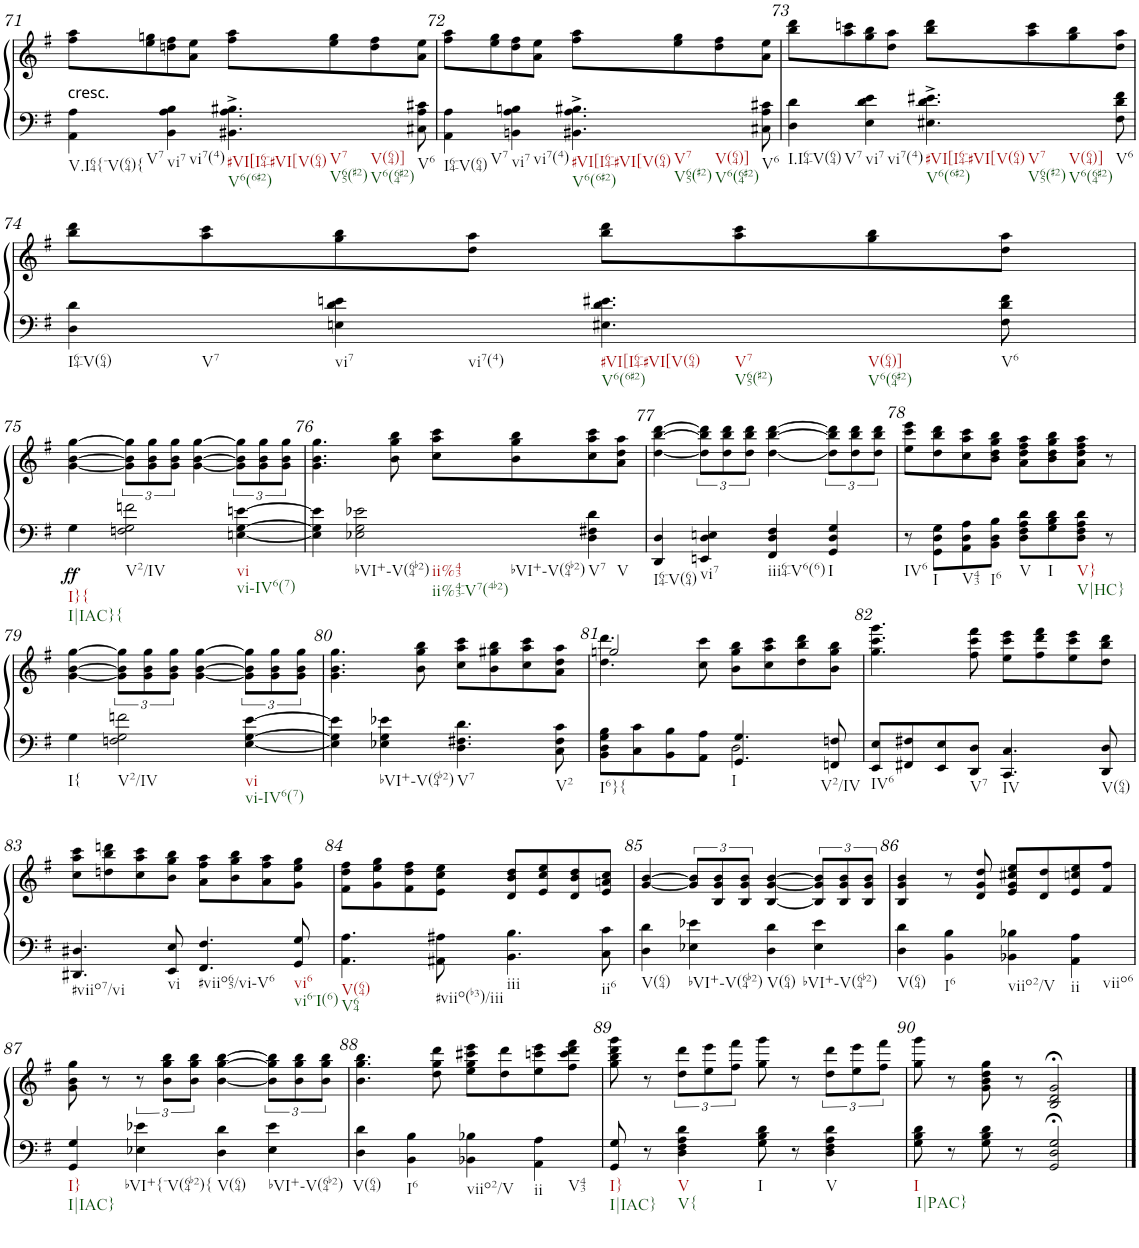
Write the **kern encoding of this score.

**kern	**kern	**dynam
*part1	*part1	*part1
*staff2	*staff1	*staff1/2
*I"Klavier	*	*
*I'Klav.	*	*
!!LO:PB:g=z
*clefF4	*clefG2	*
*k[f#]	*k[f#]	*
*G:	*G:	*
*M4/4	*M4/4	*
*met(c)	*met(c)	*
=71	=71	=71
!LO:TX:a:t=cresc.	!	!
!LO:TX:b:t=V.I64{-V(64){	!	!
!LO:TX:b:t=V7	!	!
4AA\ 4A\	8ff#\ 8aa\L	.
.	8ee\ 8ggn\	.
!LO:TX:b:t=vi7	!	!
!LO:TX:b:t=vi7(4)	!	!
4BB\ 4A\ 4B\	8ddn\ 8ff#\	.
.	8a\ 8ee\J	.
!LO:TX:b:t=#VI[I64-#VI[V(64)	!	!
!LO:TX:b:t=V6(6#2)	!	!
!LO:TX:b:t=V7	!	!
!LO:TX:b:t=V65(#2)	!	!
!LO:TX:b:t=V(64)]	!	!
!LO:TX:b:t=V6(64#2)	!	!
4.BB#X\^ 4.A\^ 4.B#X\^	8ff#\ 8aa\L	.
.	8ee\ 8gg\	.
.	8dd\ 8ff#\	.
!LO:TX:b:t=V6	!	!
8C#X\ 8A\ 8c#X\	8a\ 8ee\J	.
=72	=72	=72
!LO:TX:b:t=I64-V(64)	!	!
!LO:TX:b:t=V7	!	!
4AA\ 4A\	8ff#\ 8aa\L	.
.	8ee\ 8gg\	.
!LO:TX:b:t=vi7	!	!
!LO:TX:b:t=vi7(4)	!	!
4BBn\ 4A\ 4Bn\	8dd\ 8ff#\	.
.	8a\ 8ee\J	.
!LO:TX:b:t=#VI[I64-#VI[V(64)	!	!
!LO:TX:b:t=V6(6#2)	!	!
!LO:TX:b:t=V7	!	!
!LO:TX:b:t=V65(#2)	!	!
!LO:TX:b:t=V(64)]	!	!
!LO:TX:b:t=V6(64#2)	!	!
4.BB#X\^ 4.A\^ 4.B#X\^	8ff#\ 8aa\L	.
.	8ee\ 8gg\	.
.	8dd\ 8ff#\	.
!LO:TX:b:t=V6	!	!
8C#X\ 8A\ 8c#X\	8a\ 8ee\J	.
=73	=73	=73
!LO:TX:b:t=I.I64-V(64)	!	!
!LO:TX:b:t=V7	!	!
4D\ 4d\	8bb\ 8ddd\L	.
.	8aa\ 8cccn\	.
!LO:TX:b:t=vi7	!	!
!LO:TX:b:t=vi7(4)	!	!
4E\ 4d\ 4e\	8gg\ 8bb\	.
.	8dd\ 8aa\J	.
!LO:TX:b:t=#VI[I64-#VI[V(64)	!	!
!LO:TX:b:t=V6(6#2)	!	!
!LO:TX:b:t=V7	!	!
!LO:TX:b:t=V65(#2)	!	!
!LO:TX:b:t=V(64)]	!	!
!LO:TX:b:t=V6(64#2)	!	!
4.E#X\^ 4.d\^ 4.e#X\^	8bb\ 8ddd\L	.
.	8aa\ 8ccc\	.
.	8gg\ 8bb\	.
!LO:TX:b:t=V6	!	!
8F#\ 8d\ 8f#\	8dd\ 8aa\J	.
!!LO:LB:g=z
=74	=74	=74
!LO:TX:b:t=I64-V(64)	!	!
!LO:TX:b:t=V7	!	!
4D\ 4d\	8bb\ 8ddd\L	.
.	8aa\ 8ccc\	.
!LO:TX:b:t=vi7	!	!
!LO:TX:b:t=vi7(4)	!	!
4En\ 4d\ 4en\	8gg\ 8bb\	.
.	8dd\ 8aa\J	.
!LO:TX:b:t=#VI[I64-#VI[V(64)	!	!
!LO:TX:b:t=V6(6#2)	!	!
!LO:TX:b:t=V7	!	!
!LO:TX:b:t=V65(#2)	!	!
!LO:TX:b:t=V(64)]	!	!
!LO:TX:b:t=V6(64#2)	!	!
4.E#X\ 4.d\ 4.e#X\	8bb\ 8ddd\L	.
.	8aa\ 8ccc\	.
.	8gg\ 8bb\	.
!LO:TX:b:t=V6	!	!
8F#\ 8d\ 8f#\	8dd\ 8aa\J	.
!!LO:LB:g=z
=75	=75	=75
!LO:TX:b:t=I}{	!	!
!LO:TX:b:t=I|IAC}{	!	!
!	!	!LO:DY:b=2
4G\	[4g\ [4b\ [4gg\	ff
!LO:TX:b:t=V2/IV	!	!
2Fn\ 2G\ 2fn\	12g\] 12b\] 12gg\]L	.
.	12g\ 12b\ 12gg\	.
.	12g\ 12b\ 12gg\J	.
.	[4g\ [4b\ [4gg\	.
!LO:TX:b:t=vi	!	!
!LO:TX:b:t=vi-IV6(7)	!	!
[4En\ [4G\ [4en\	12g\] 12b\] 12gg\]L	.
.	12g\ 12b\ 12gg\	.
.	12g\ 12b\ 12gg\J	.
=76	=76	=76
4E\] 4G\] 4e\]	4.g\ 4.b\ 4.gg\	.
!LO:TX:b:t=bVI+-V(64b2)	!	!
!LO:TX:b:t=ii%43	!	!
!LO:TX:b:t=ii%43-V7(4b2)	!	!
!LO:TX:b:t=bVI+-V(64b2)	!	!
2E-X\ 2G\ 2e-X\	.	.
.	8b\ 8gg\ 8bb\	.
.	8cc\ 8aa\ 8ccc\L	.
.	8b\ 8gg\ 8bb\	.
!LO:TX:b:t=V7	!	!
!LO:TX:b:t=V	!	!
4D\ 4F#X\ 4d\	8cc\ 8aa\ 8ccc\	.
.	8a\ 8dd\ 8aa\J	.
=77	=77	=77
!LO:TX:b:t=I64-V(64)	!	!
4DD/ 4D/	[4dd\ [4bb\ [4ddd\	.
!LO:TX:b:t=vi7	!	!
4EEn/ 4D/ 4En/	12dd\] 12bb\] 12ddd\]L	.
.	12dd\ 12bb\ 12ddd\	.
.	12dd\ 12bb\ 12ddd\J	.
!LO:TX:b:t=iii64-V6(6)	!	!
4FF#/ 4D/ 4F#/	[4dd\ [4bb\ [4ddd\	.
!LO:TX:b:t=I	!	!
4GG/ 4D/ 4G/	12dd\] 12bb\] 12ddd\]L	.
.	12dd\ 12bb\ 12ddd\	.
.	12dd\ 12bb\ 12ddd\J	.
=78	=78	=78
!LO:TX:b:t=IV6	!	!
8r	8ee\ 8ccc\ 8eee\L	.
!LO:TX:b:t=I	!	!
8GG\ 8D\ 8G\L	8dd\ 8bb\ 8ddd\	.
!LO:TX:b:t=V43	!	!
8AA\ 8D\ 8A\	8cc\ 8aa\ 8ccc\	.
!LO:TX:b:t=I6	!	!
8BB\ 8D\ 8B\J	8b\ 8dd\ 8gg\ 8bb\J	.
!LO:TX:b:t=V	!	!
8D\ 8F#\ 8A\ 8d\L	8a\ 8dd\ 8ff#\ 8aa\L	.
!LO:TX:b:t=I	!	!
8G\ 8B\ 8d\	8b\ 8dd\ 8gg\ 8bb\	.
!LO:TX:b:t=V}	!	!
!LO:TX:b:t=V|HC}	!	!
8D\ 8F#\ 8A\ 8d\J	8a\ 8dd\ 8ff#\ 8aa\J	.
8r	8r	.
!!LO:LB:g=z
=79	=79	=79
!LO:TX:b:t=I{	!	!
4G\	[4g\ [4b\ [4gg\	.
!LO:TX:b:t=V2/IV	!	!
2Fn\ 2G\ 2fn\	12g\] 12b\] 12gg\]L	.
.	12g\ 12b\ 12gg\	.
.	12g\ 12b\ 12gg\J	.
.	[4g\ [4b\ [4gg\	.
!LO:TX:b:t=vi	!	!
!LO:TX:b:t=vi-IV6(7)	!	!
[4E\ [4G\ [4e\	12g\] 12b\] 12gg\]L	.
.	12g\ 12b\ 12gg\	.
.	12g\ 12b\ 12gg\J	.
=80	=80	=80
4E\] 4G\] 4e\]	4.g\ 4.b\ 4.gg\	.
!LO:TX:b:t=bVI+-V(64b2)	!	!
4E-X\ 4G\ 4e-X\	.	.
.	8b\ 8gg\ 8bb\	.
!LO:TX:b:t=V7	!	!
4.D\ 4.F#X\ 4.d\	8cc\ 8aa\ 8ccc\L	.
.	8b\ 8gg#X\ 8bb\	.
.	8cc\ 8aa\ 8ccc\	.
!LO:TX:b:t=V2	!	!
8C\ 8F#\ 8c\	8a\ 8dd\ 8aa\J	.
=81	=81	=81
*^	*^	*
!LO:TX:b:t=I6}{	!	!	!	!
8BB\ 8D\ 8G\ 8B\L	2ryy	2ggn/	4.dd\ 4.ddd\	.
8C\ 8c\	.	.	.	.
8BB\ 8B\	.	.	.	.
8AA\ 8A\J	.	.	8cc\ 8ccc\	.
!LO:TX:b:t=I	!	!	!	!
4.GG/ 4.G/	2D\	8b\ 8gg\ 8bb\L	2ryy	.
.	.	8cc\ 8aa\ 8ccc\	.	.
.	.	8dd\ 8bb\ 8ddd\	.	.
!LO:TX:b:t=V2/IV	!	!	!	!
8FFn/ 8Fn/	.	8b\ 8gg\ 8bb\J	.	.
*v	*v	*	*	*
*	*v	*v	*
=82	=82	=82
!LO:TX:b:t=IV6	!	!
8EE/ 8E/L	4.gg\ 4.ccc\ 4.ggg\	.
8FF#X/ 8F#X/	.	.
8EE/ 8E/	.	.
!LO:TX:b:t=V7	!	!
8DD/ 8D/J	8ff#\ 8ccc\ 8fff#\	.
!LO:TX:b:t=IV	!	!
4.CC/ 4.C/	8ee\ 8ccc\ 8eee\L	.
.	8ff#\ 8ddd\ 8fff#\	.
.	8ee\ 8ccc\ 8eee\	.
!LO:TX:b:t=V(64)	!	!
8DD/ 8D/	8dd\ 8bb\ 8ddd\J	.
!!LO:LB:g=z
=83	=83	=83
!LO:TX:b:t=#viio7/vi	!	!
4.DD#X/ 4.D#X/	8cc\ 8aa\ 8ccc\L	.
.	8ddn\ 8bb\ 8dddn\	.
.	8cc\ 8aa\ 8ccc\	.
!LO:TX:b:t=vi	!	!
8EE/ 8E/	8b\ 8gg\ 8bb\J	.
!LO:TX:b:t=#viio65/vi-V6	!	!
4.FF#/ 4.F#/	8a\ 8ff#\ 8aa\L	.
.	8b\ 8gg\ 8bb\	.
.	8a\ 8ff#\ 8aa\	.
!LO:TX:b:t=vi6	!	!
!LO:TX:b:t=vi6-I(6)	!	!
8GG/ 8G/	8g\ 8ee\ 8gg\J	.
=84	=84	=84
!LO:TX:b:t=V(64)	!	!
!LO:TX:b:t=V64	!	!
4.AA\ 4.A\	8f#\ 8dd\ 8ff#\L	.
.	8g\ 8ee\ 8gg\	.
.	8f#\ 8dd\ 8ff#\	.
!LO:TX:b:t=#viio(b3)/iii	!	!
8AA#X\ 8A#X\	8e\ 8cc\ 8ee\J	.
!LO:TX:b:t=iii	!	!
4.BB\ 4.B\	8d/ 8b/ 8dd/L	.
.	8e/ 8cc/ 8ee/	.
.	8d/ 8b/ 8dd/	.
!LO:TX:b:t=ii6	!	!
8C\ 8c\	8e/ 8an/ 8cc/J	.
=85	=85	=85
!LO:TX:b:t=V(64)	!	!
4D\ 4d\	[4g/ [4b/	.
!LO:TX:b:t=bVI+-V(64b2)	!	!
4E-X\ 4e-X\	12g/] 12b/]L	.
.	12B/ 12g/ 12b/	.
.	12B/ 12g/ 12b/J	.
!LO:TX:b:t=V(64)	!	!
4D\ 4d\	[4B/ [4g/ [4b/	.
!LO:TX:b:t=bVI+-V(64b2)	!	!
4E-\ 4e-\	12B/] 12g/] 12b/]L	.
.	12B/ 12g/ 12b/	.
.	12B/ 12g/ 12b/J	.
=86	=86	=86
!LO:TX:b:t=V(64)	!	!
4D\ 4d\	4B/ 4g/ 4b/	.
!LO:TX:b:t=I6	!	!
4BB\ 4B\	8r	.
.	8d/ 8g/ 8dd/	.
!LO:TX:b:t=viio2/V	!	!
4BB-X\ 4B-X\	8e/ 8g/ 8cc#X/ 8ee/L	.
.	8d/ 8dd/	.
!LO:TX:b:t=ii	!	!
!LO:TX:b:t=viio6	!	!
4AA\ 4A\	8e/ 8ccn/ 8ee/	.
.	8f#/ 8ff#/J	.
!!LO:LB:g=z
=87	=87	=87
!LO:TX:b:t=I}	!	!
!LO:TX:b:t=I|IAC}	!	!
4GG/ 4G/	8g\ 8b\ 8gg\	.
.	8r	.
!LO:TX:b:t=bVI+{-V(64b2){	!	!
4E-X\ 4e-X\	12r	.
.	12b\ 12gg\ 12bb\L	.
.	12b\ 12gg\ 12bb\J	.
!LO:TX:b:t=V(64)	!	!
4D\ 4d\	[4b\ [4gg\ [4bb\	.
!LO:TX:b:t=bVI+-V(64b2)	!	!
4E-\ 4e-\	12b\] 12gg\] 12bb\]L	.
.	12b\ 12gg\ 12bb\	.
.	12b\ 12gg\ 12bb\J	.
=88	=88	=88
!LO:TX:b:t=V(64)	!	!
4D\ 4d\	4.b\ 4.gg\ 4.bb\	.
!LO:TX:b:t=I6	!	!
4BB\ 4B\	.	.
.	8dd\ 8gg\ 8ddd\	.
!LO:TX:b:t=viio2/V	!	!
4BB-X\ 4B-X\	8ee\ 8gg\ 8ccc#X\ 8eee\L	.
.	8dd\ 8ddd\	.
!LO:TX:b:t=ii	!	!
!LO:TX:b:t=V43	!	!
4AA\ 4A\	8ee\ 8cccn\ 8eee\	.
.	8ff#\ 8ccc\ 8ddd\ 8fff#\J	.
=89	=89	=89
!LO:TX:b:t=I}	!	!
!LO:TX:b:t=I|IAC}	!	!
8GG/ 8G/	8gg\ 8bb\ 8ddd\ 8ggg\	.
8r	8r	.
!LO:TX:b:t=V	!	!
!LO:TX:b:t=V{	!	!
4D\ 4F#\ 4A\ 4d\	12dd\ 12ddd\L	.
.	12ee\ 12eee\	.
.	12ff#\ 12fff#\J	.
!LO:TX:b:t=I	!	!
8G\ 8B\ 8d\	8gg\ 8ggg\	.
8r	8r	.
!LO:TX:b:t=V	!	!
4D\ 4F#\ 4A\ 4d\	12dd\ 12ddd\L	.
.	12ee\ 12eee\	.
.	12ff#\ 12fff#\J	.
=90	=90	=90
!LO:TX:b:t=I	!	!
!LO:TX:b:t=I|PAC}	!	!
8G\ 8B\ 8d\	8gg\ 8ggg\	.
8r	8r	.
8G\ 8B\ 8d\	8g\ 8b\ 8dd\ 8gg\	.
8r	8r	.
2GG/;< 2D/;< 2G/;<	2B/;< 2d/;< 2g/;<	.
==	==	==
*-	*-	*-
